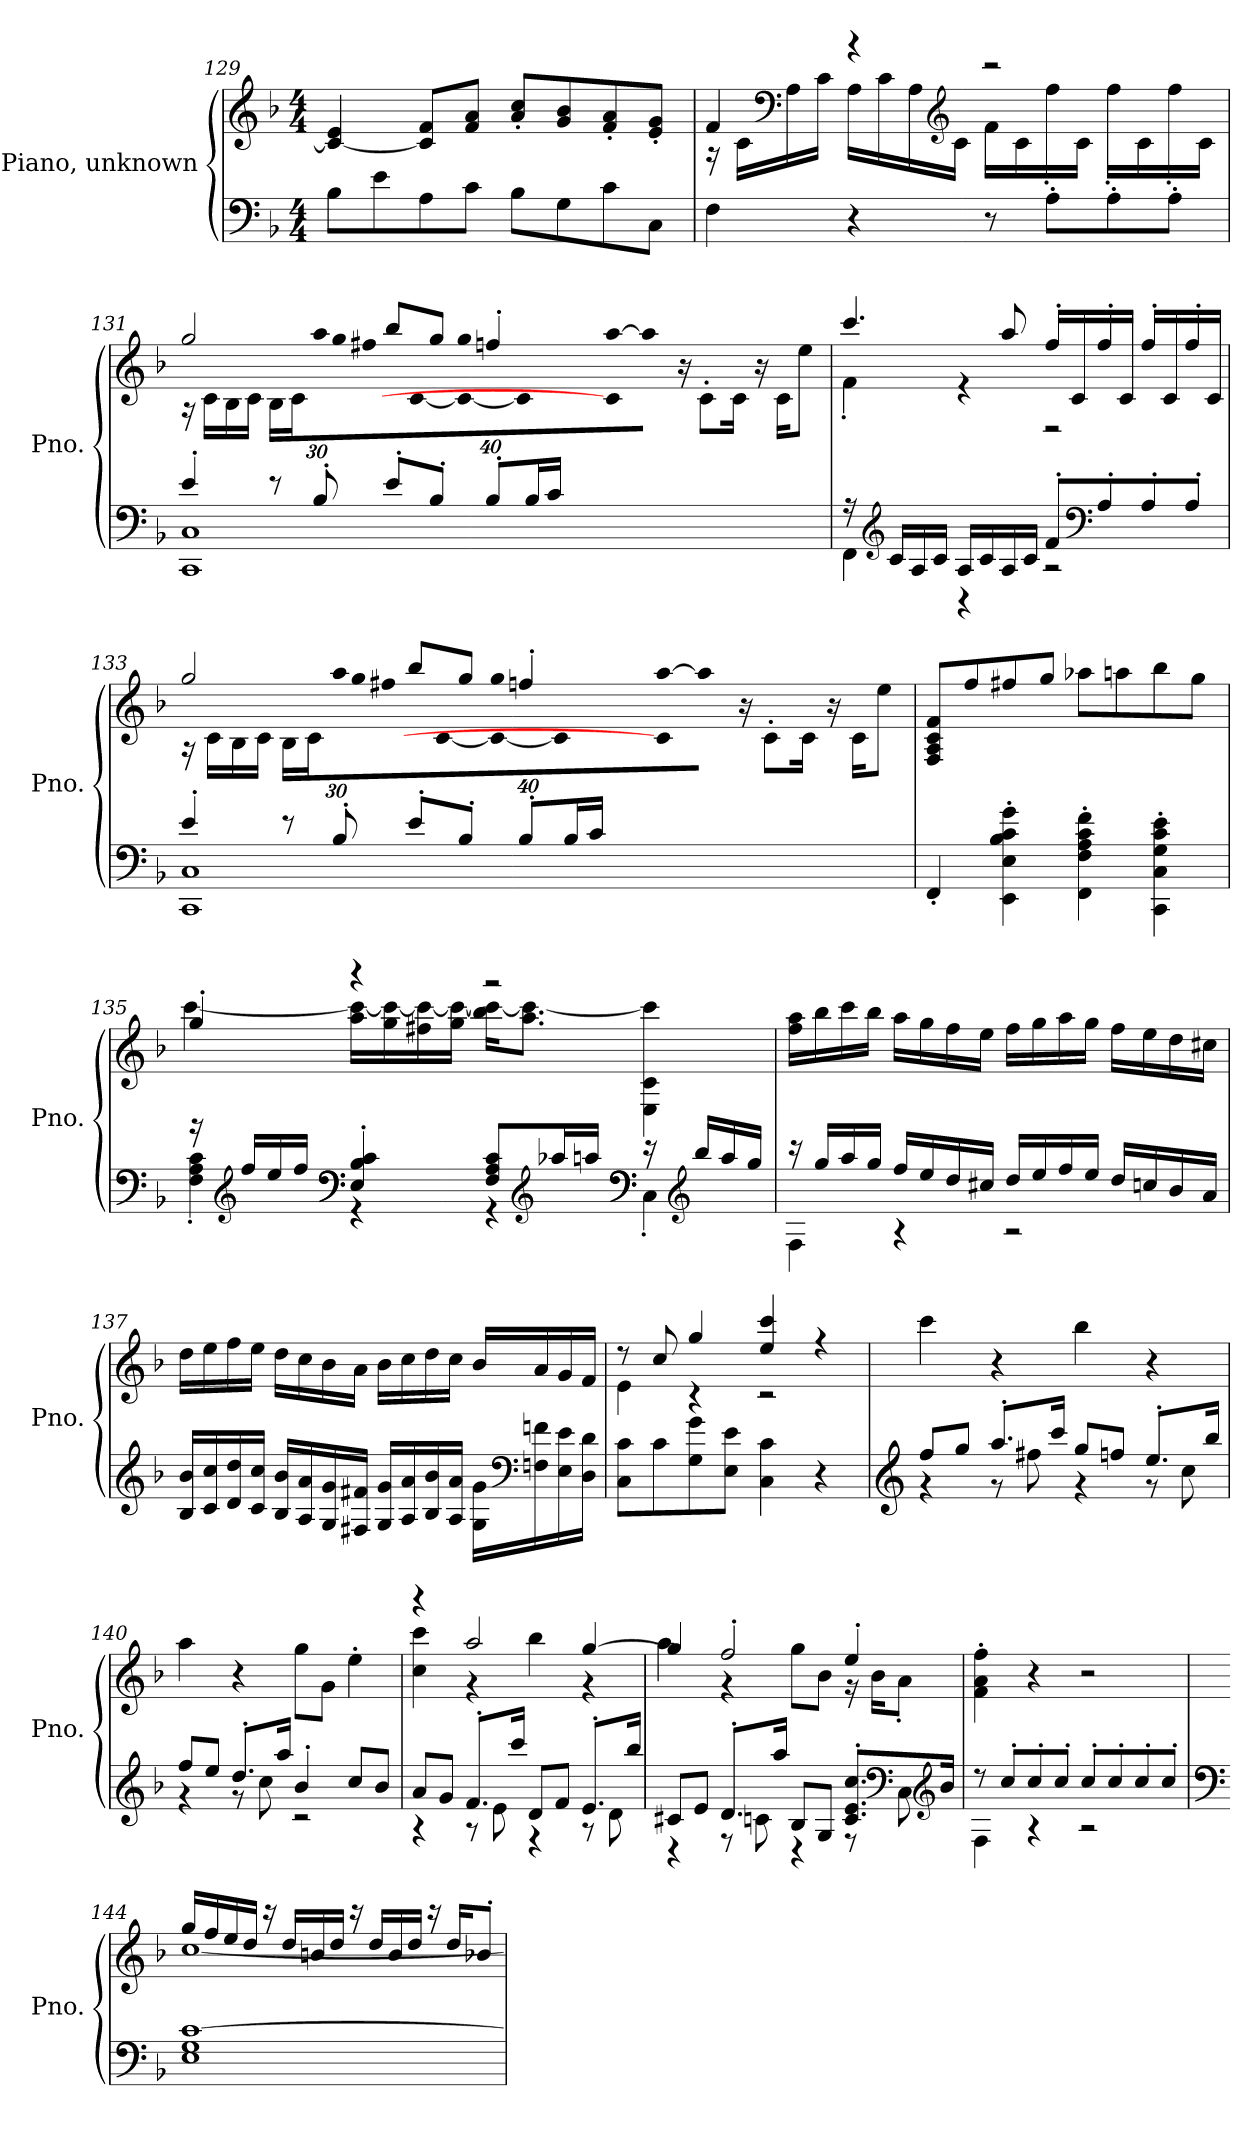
**kern	**kern
*part1	*part1
*staff2	*staff1
*I"Piano, unknown	*
*I'Pno.	*
!!LO:LB:g=z
*clefF4	*clefG2
*k[b-]	*k[b-]
*M4/4	*M4/4
=129	=129
8B-\L	4c/_ 4e/
8e\	.
8A\	8c/] 8f/L
8c\J	8f/ 8a/J
8B-\L	8a/' 8cc/'L
8G\	8g/ 8b-/
8c\	8f/' 8a/'
8C\J	8e/' 8g/'J
=130	=130
*	*^
4F\	4f/	16r
.	.	16c\LL
*	*clefF4	*
.	.	16A\
.	.	16c\JJ
4r	4r	16A\LL
.	.	16c\
.	.	16A\
*	*clefG2	*
.	.	16c\JJ
8r	2r	16f\LL
.	.	16c\
8A'\L	.	16ff'\
.	.	16c\JJ
8A'\	.	16ff'\LL
.	.	16c\
8A'\J	.	16ff'\
.	.	16c\JJ
!!LO:PB:g=z	!!
=131	=131	=131
*^	*	*
4e'/	1CC 1C	2gg/	16r
.	.	.	16c\LL
.	.	.	16B-\
.	.	.	16c\JJ
8r	.	.	16B-\LL
.	.	.	16c\
*	*	*	*Xbrackettup
!	!	!	!LO:N:vis=64
8B-'/	.	.	960%17aa\KL
!	!	!	!LO:N:vis=32
.	.	.	640%23gg\
!	!	!	!LO:N:vis=256
.	.	.	1920%17ff#X\LL
!	!	!	!LO:N:vis=256
.	.	.	[1920%17c\J
!	!	!	!LO:N:vis=64
.	.	.	960%17c\_ 960%17gg\
!	!	!	!LO:N:vis=64
.	.	.	960%17c\_
.	.	.	1920ryy
!	!	!	!LO:N:vis=256
.	.	.	1920%17c\] [1920%17aa\L
!	!	!	!LO:N:vis=256
.	.	.	1920%17aa\JJJJJ]
8e'/L	.	8bb-/L	16r
.	.	.	8c'\L
8B-'/J	.	8gg/J	.
.	.	.	16c\Jk
8B-'/L	.	4ffn'/	16r
.	.	.	16c\KL
16B-/L	.	.	8ee\J
16c/JJ	.	.	.
!!LO:LB:g=z	!!
=132	=132	=132	=132
16r	4FF\	4.ccc/	4f'\
*clefG2	*	*	*
16c/LL	.	.	.
16A/	.	.	.
16c/JJ	.	.	.
16A/LL	4r	.	4r
16c/	.	.	.
16A/	.	8aa/	.
16c/JJ	.	.	.
8f'/L	2r	16ff'/LL	2r
.	.	16c/	.
*clefF4	*	*	*
8A'/	.	16ff'/	.
.	.	16c/JJ	.
8A'/	.	16ff'/LL	.
.	.	16c/	.
8A'/J	.	16ff'/	.
.	.	16c/JJ	.
!!LO:LB:g=z	!!
=133	=133	=133	=133
4e'/	1CC 1C	2gg/	16r
.	.	.	16c\LL
.	.	.	16B-\
.	.	.	16c\JJ
8r	.	.	16B-\LL
.	.	.	16c\
!	!	!	!LO:N:vis=64
8B-'/	.	.	960%17aa\KL
!	!	!	!LO:N:vis=32
.	.	.	640%23gg\
!	!	!	!LO:N:vis=256
.	.	.	1920%17ff#X\LL
!	!	!	!LO:N:vis=256
.	.	.	[1920%17c\J
!	!	!	!LO:N:vis=64
.	.	.	960%17c\_ 960%17gg\
!	!	!	!LO:N:vis=64
.	.	.	960%17c\_
.	.	.	1920ryy
!	!	!	!LO:N:vis=256
.	.	.	1920%17c\] [1920%17aa\L
!	!	!	!LO:N:vis=256
.	.	.	1920%17aa\JJJJJ]
8e'/L	.	8bb-/L	16r
.	.	.	8c'\L
8B-'/J	.	8gg/J	.
.	.	.	16c\Jk
8B-'/L	.	4ffn'/	16r
.	.	.	16c\KL
16B-/L	.	.	8ee\J
16c/JJ	.	.	.
*v	*v	*	*
*	*v	*v
=134	=134
4FF'/	8F/ 8A/ 8c/ 8f/L
.	8ff/
4EE\' 4E\' 4B-\' 4c\' 4g\'	8ff#X/
.	8gg/J
4FF\' 4F\' 4A\' 4c\' 4f\'	8aa-X\L
.	8aan\
4CC\' 4C\' 4G\' 4c\' 4e\'	8bb-\
.	8gg\J
!!LO:LB:g=z
=135	=135
*^	*^
16r	4F\' 4A\' 4c\'	4gg'/	[4ccc\
*clefG2	*	*	*
16ff/LL	.	.	.
16ee/	.	.	.
16ff/JJ	.	.	.
*clefF4	*	*	*
4E/' 4B-/' 4c/'	4r	4r	16aa\ 16ccc\_LL
.	.	.	16gg\ 16ccc\_
.	.	.	16ff#X\ 16ccc\_
.	.	.	16gg\ 16ccc\_JJ
8F/ 8A/ 8c/L	4r	2r	16bb-\ 16ccc\_KL
.	.	.	8.aa\ 8.ccc\_J
*clefG2	*	*	*
16aa-X/L	.	.	.
16aan/JJ	.	.	.
*clefF4	*	*	*
16r	4C'\	.	4E\ 4c\ 4ccc\]
*clefG2	*	*	*
16bb-/LL	.	.	.
16aa/	.	.	.
16gg/JJ	.	.	.
*	*	*v	*v
!!LO:LB:g=z
=136	=136	=136
16r	4F\	16ff\ 16aa\LL
16gg/LL	.	16bb-\
16aa/	.	16ccc\
16gg/JJ	.	16bb-\JJ
16ff/LL	4r	16aa\LL
16ee/	.	16gg\
16dd/	.	16ff\
16cc#X/JJ	.	16ee\JJ
16dd/LL	2r	16ff\LL
16ee/	.	16gg\
16ff/	.	16aa\
16ee/JJ	.	16gg\JJ
16dd/LL	.	16ff\LL
16ccn/	.	16ee\
16b-/	.	16dd\
16a/JJ	.	16cc#X\JJ
*v	*v	*
=137	=137
16B-/ 16b-/LL	16dd\LL
16c/ 16cc/	16ee\
16d/ 16dd/	16ff\
16c/ 16cc/JJ	16ee\JJ
16B-/ 16b-/LL	16dd\LL
16A/ 16a/	16cc\
16G/ 16g/	16b-\
16F#X/ 16f#X/JJ	16a\JJ
16G/ 16g/LL	16b-\LL
16A/ 16a/	16cc\
16B-/ 16b-/	16dd\
16A/ 16a/JJ	16cc\JJ
16G\ 16g\LL	16b-/LL
*clefF4	*
16Fn\ 16fn\	16a/
16E\ 16e\	16g/
16D\ 16d\JJ	16f/JJ
!!LO:LB:g=z
=138	=138
*	*^
8C\ 8c\L	8r	4e\
8c\	8cc/	.
8G\ 8g\	4gg/	4r
8E\ 8e\J	.	.
4C\ 4c\	4ee/ 4ccc/	2r
4r	4r	.
*	*v	*v
=139	=139
*clefG2	*
*^	*
8ff/L	4r	4ccc\
8gg/J	.	.
8.aa'/L	8r	4r
.	8ff#X\	.
16ccc/Jk	.	.
8gg/L	4r	4bb-\
8ffn/J	.	.
8.ee'/L	8r	4r
.	8cc\	.
16bb-/Jk	.	.
=140	=140	=140
8ff/L	4r	4aa\
8ee/J	.	.
8.dd'/L	8r	4r
.	8cc\	.
16aa/Jk	.	.
4b-'/	2r	8gg\L
.	.	8g\J
8cc/L	.	4ee'\
8b-/J	.	.
=141	=141	=141
*	*	*^
8a/L	4r	4r	4cc\ 4ccc\
8g/J	.	.	.
8.f'/L	8r	2aa/	4r
.	8e\	.	.
16ccc/Jk	.	.	.
8d/L	4r	.	4bb-\
8f/J	.	.	.
8.e'/L	8r	[4gg/	4r
.	8d\	.	.
16bb-/Jk	.	.	.
!!LO:PB:g=z	!!
=142	=142	=142	=142
8c#X/L	4r	4gg/]	4aa\
8e/J	.	.	.
8.d'/L	8r	2ff'/	4r
.	8cn\	.	.
16aa/Jk	.	.	.
8B-/L	4r	.	8gg\L
8G/J	.	.	8b-\J
8.c/' 8.e/' 8.cc/'L	8r	4ee'/	16r
.	.	.	16b-\KL
*clefF4	*	*	*
.	8C\	.	8a'\J
*clefG2	*	*	*
16b-/Jk	.	.	.
*	*	*v	*v
=143	=143	=143
8r	4F\	4f\' 4a\' 4ff\'
8cc'/L	.	.
8cc'/	4r	4r
8cc'/J	.	.
8cc'/L	2r	2r
8cc'/	.	.
8cc'/	.	.
8cc'/J	.	.
=144	=144	=144
*clefF4	*	*
*	*	*^
[1c	1E 1G	16gg/LL	[1cc
.	.	16ff/	.
.	.	16ee/	.
.	.	16dd/JJ	.
.	.	16r	.
.	.	16dd/LL	.
.	.	16bn/	.
.	.	16dd/JJ	.
.	.	16r	.
.	.	16dd/LL	.
.	.	16b/	.
.	.	16dd/JJ	.
.	.	16r	.
.	.	16dd/KL	.
.	.	8b-X'/J	.
*v	*v	*	*
*	*v	*v
=	=
*-	*-
